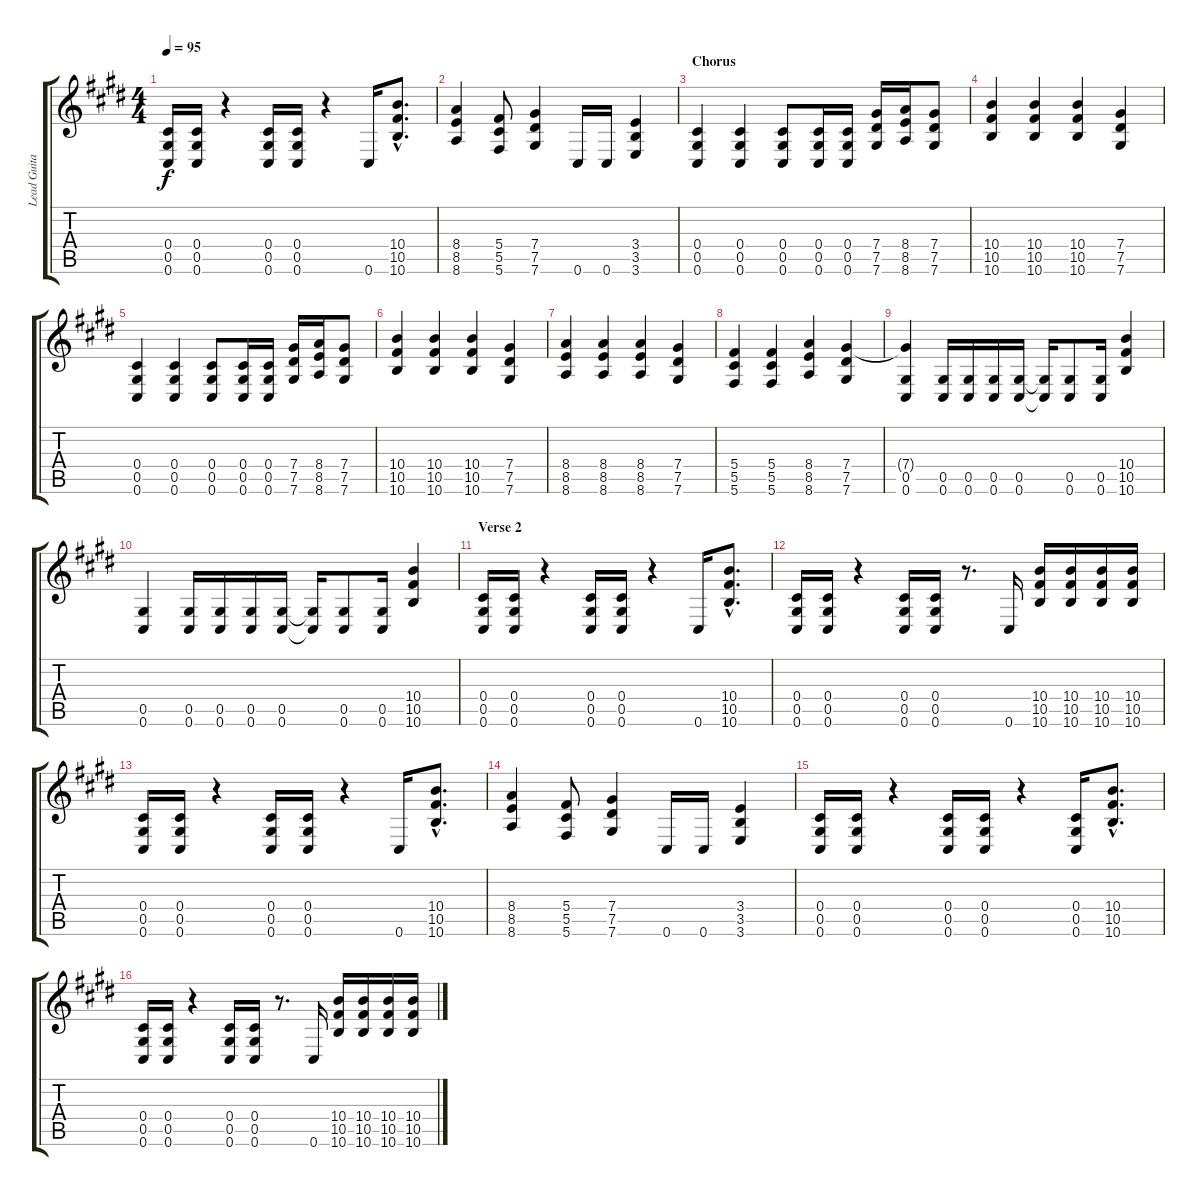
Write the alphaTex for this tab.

\track ("Lead Guitar" "Lead Guita") {instrument overdrivenguitar}
\staff {score tabs}
\tuning (Eb4 Bb3 Gb3 Db3 Ab2 Db2) {hide}
\ts (4 4)
\tempo 95
\clef g2
\ks c#minor
(0.4 0.5 0.6).16{dy f} (0.4 0.5 0.6).16 r.4 (0.4 0.5 0.6).16 (0.4 0.5 0.6).16 r.4 0.6.16 (10.4{hac} 10.5{hac} 10.6{hac}).8{d} |
(8.4 8.5 8.6).4 (5.4 5.5 5.6).8 (7.4 7.5 7.6).4 0.6.16 0.6.16 (3.4 3.5 3.6).4 |
\section ("" "Chorus")
(0.4 0.5 0.6).4 (0.4 0.5 0.6).4 (0.4 0.5 0.6).8 (0.4 0.5 0.6).16 (0.4 0.5 0.6).16 (7.4 7.5 7.6).16 (8.4 8.5 8.6).16 (7.4 7.5 7.6).8 |
(10.4 10.5 10.6).4 (10.4 10.5 10.6).4 (10.4 10.5 10.6).4 (7.4 7.5 7.6).4 |
(0.4 0.5 0.6).4 (0.4 0.5 0.6).4 (0.4 0.5 0.6).8 (0.4 0.5 0.6).16 (0.4 0.5 0.6).16 (7.4 7.5 7.6).16 (8.4 8.5 8.6).16 (7.4 7.5 7.6).8 |
(10.4 10.5 10.6).4 (10.4 10.5 10.6).4 (10.4 10.5 10.6).4 (7.4 7.5 7.6).4 |
(8.4 8.5 8.6).4 (8.4 8.5 8.6).4 (8.4 8.5 8.6).4 (7.4 7.5 7.6).4 |
(5.4 5.5 5.6).4 (5.4 5.5 5.6).4 (8.4 8.5 8.6).4 (7.4 7.5 7.6).4 |
(7.4{t} 0.5 0.6).4 (0.5 0.6).16 (0.5 0.6).16 (0.5 0.6).16 (0.5 0.6).16 (0.5{t} 0.6{t}).16 (0.5 0.6).8 (0.5 0.6).16 (10.4 10.5 10.6).4 |
(0.5 0.6).4 (0.5 0.6).16 (0.5 0.6).16 (0.5 0.6).16 (0.5 0.6).16 (0.5{t} 0.6{t}).16 (0.5 0.6).8 (0.5 0.6).16 (10.4 10.5 10.6).4 |
\section ("" "Verse 2")
(0.4 0.5 0.6).16 (0.4 0.5 0.6).16 r.4 (0.4 0.5 0.6).16 (0.4 0.5 0.6).16 r.4 0.6.16 (10.4{hac} 10.5{hac} 10.6{hac}).8{d} |
(0.4 0.5 0.6).16 (0.4 0.5 0.6).16 r.4 (0.4 0.5 0.6).16 (0.4 0.5 0.6).16 r.8{d} 0.6.16 (10.4 10.5 10.6).16 (10.4 10.5 10.6).16 (10.4 10.5 10.6).16 (10.4 10.5 10.6).16 |
(0.4 0.5 0.6).16 (0.4 0.5 0.6).16 r.4 (0.4 0.5 0.6).16 (0.4 0.5 0.6).16 r.4 0.6.16 (10.4{hac} 10.5{hac} 10.6{hac}).8{d} |
(8.4 8.5 8.6).4 (5.4 5.5 5.6).8 (7.4 7.5 7.6).4 0.6.16 0.6.16 (3.4 3.5 3.6).4 |
(0.4 0.5 0.6).16 (0.4 0.5 0.6).16 r.4 (0.4 0.5 0.6).16 (0.4 0.5 0.6).16 r.4 (0.4 0.5 0.6).16 (10.4{hac} 10.5{hac} 10.6{hac}).8{d} |
(0.4 0.5 0.6).16 (0.4 0.5 0.6).16 r.4 (0.4 0.5 0.6).16 (0.4 0.5 0.6).16 r.8{d} 0.6.16 (10.4 10.5 10.6).16 (10.4 10.5 10.6).16 (10.4 10.5 10.6).16 (10.4 10.5 10.6).16
